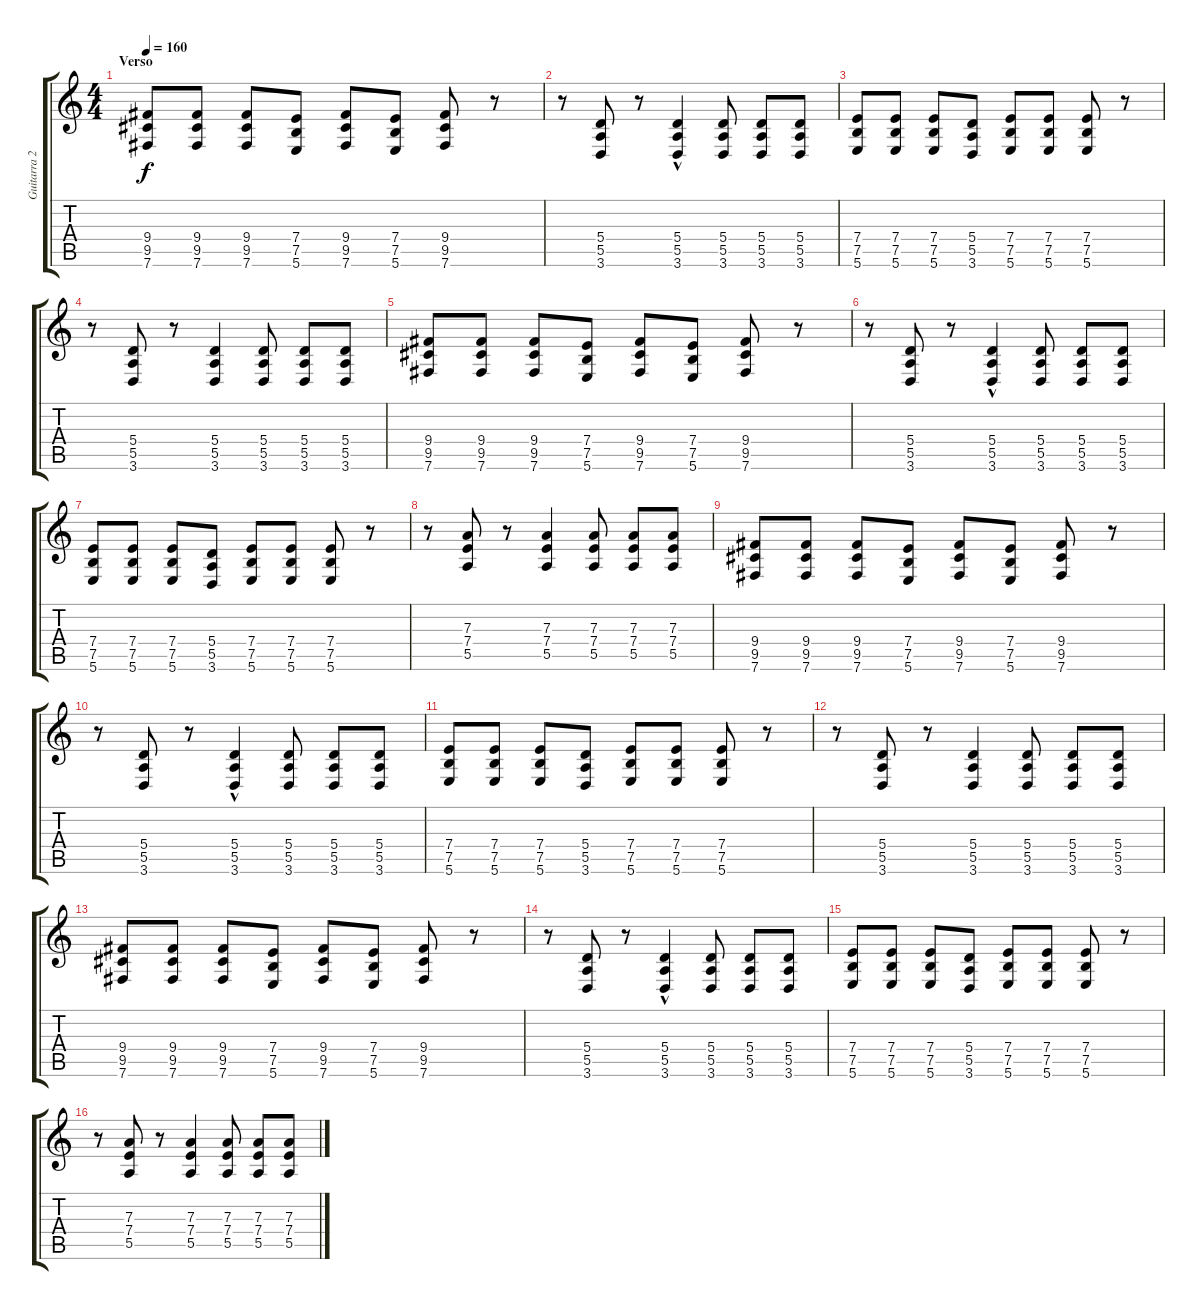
\track ("Guitarra 2" "Guitarra 2") {instrument distortionguitar}
\staff {score tabs}
\tuning (B3 Gb3 D3 A2 E2 B1) {hide}
\ts (4 4)
\section ("" "Verso")
\tempo 160
\clef g2
\ks c
(9.4 9.5 7.6).8{dy f} (9.4 9.5 7.6).8 (9.4 9.5 7.6).8 (7.4 7.5 5.6).8 (9.4 9.5 7.6).8 (7.4 7.5 5.6).8 (9.4 9.5 7.6).8 r.8 |
r.8 (5.4 5.5 3.6).8 r.8 (5.4{hac} 5.5 3.6).4 (5.4 5.5 3.6).8 (5.4 5.5 3.6).8 (5.4 5.5 3.6).8 |
(7.4 7.5 5.6).8 (7.4 7.5 5.6).8 (7.4 7.5 5.6).8 (5.4 5.5 3.6).8 (7.4 7.5 5.6).8 (7.4 7.5 5.6).8 (7.4 7.5 5.6).8 r.8 |
r.8 (5.4 5.5 3.6).8 r.8 (5.4 5.5 3.6).4 (5.4 5.5 3.6).8 (5.4 5.5 3.6).8 (5.4 5.5 3.6).8 |
(9.4 9.5 7.6).8 (9.4 9.5 7.6).8 (9.4 9.5 7.6).8 (7.4 7.5 5.6).8 (9.4 9.5 7.6).8 (7.4 7.5 5.6).8 (9.4 9.5 7.6).8 r.8 |
r.8 (5.4 5.5 3.6).8 r.8 (5.4{hac} 5.5 3.6).4 (5.4 5.5 3.6).8 (5.4 5.5 3.6).8 (5.4 5.5 3.6).8 |
(7.4 7.5 5.6).8 (7.4 7.5 5.6).8 (7.4 7.5 5.6).8 (5.4 5.5 3.6).8 (7.4 7.5 5.6).8 (7.4 7.5 5.6).8 (7.4 7.5 5.6).8 r.8 |
r.8 (7.3 7.4 5.5).8 r.8 (7.3 7.4 5.5).4 (7.3 7.4 5.5).8 (7.3 7.4 5.5).8 (7.3 7.4 5.5).8 |
(9.4 9.5 7.6).8 (9.4 9.5 7.6).8 (9.4 9.5 7.6).8 (7.4 7.5 5.6).8 (9.4 9.5 7.6).8 (7.4 7.5 5.6).8 (9.4 9.5 7.6).8 r.8 |
r.8 (5.4 5.5 3.6).8 r.8 (5.4{hac} 5.5 3.6).4 (5.4 5.5 3.6).8 (5.4 5.5 3.6).8 (5.4 5.5 3.6).8 |
(7.4 7.5 5.6).8 (7.4 7.5 5.6).8 (7.4 7.5 5.6).8 (5.4 5.5 3.6).8 (7.4 7.5 5.6).8 (7.4 7.5 5.6).8 (7.4 7.5 5.6).8 r.8 |
r.8 (5.4 5.5 3.6).8 r.8 (5.4 5.5 3.6).4 (5.4 5.5 3.6).8 (5.4 5.5 3.6).8 (5.4 5.5 3.6).8 |
(9.4 9.5 7.6).8 (9.4 9.5 7.6).8 (9.4 9.5 7.6).8 (7.4 7.5 5.6).8 (9.4 9.5 7.6).8 (7.4 7.5 5.6).8 (9.4 9.5 7.6).8 r.8 |
r.8 (5.4 5.5 3.6).8 r.8 (5.4{hac} 5.5 3.6).4 (5.4 5.5 3.6).8 (5.4 5.5 3.6).8 (5.4 5.5 3.6).8 |
(7.4 7.5 5.6).8 (7.4 7.5 5.6).8 (7.4 7.5 5.6).8 (5.4 5.5 3.6).8 (7.4 7.5 5.6).8 (7.4 7.5 5.6).8 (7.4 7.5 5.6).8 r.8 |
r.8 (7.3 7.4 5.5).8 r.8 (7.3 7.4 5.5).4 (7.3 7.4 5.5).8 (7.3 7.4 5.5).8 (7.3 7.4 5.5).8
